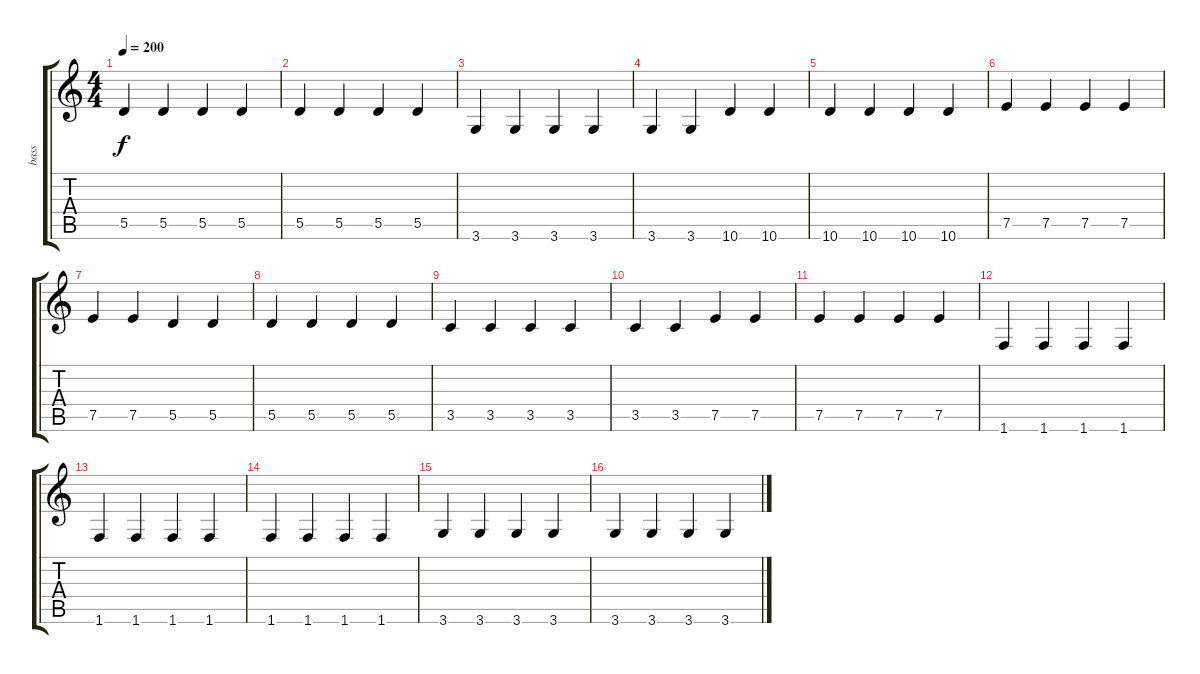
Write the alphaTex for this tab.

\track ("bass" "bass") {instrument electricbasspick}
\staff {score tabs}
\tuning (E4 B3 G3 D3 A2 E2) {hide}
\ts (4 4)
\tempo 200
\clef g2
\ks c
5.5.4{dy f} 5.5.4 5.5.4 5.5.4 |
5.5.4 5.5.4 5.5.4 5.5.4 |
3.6.4 3.6.4 3.6.4 3.6.4 |
3.6.4 3.6.4 10.6.4 10.6.4 |
10.6.4 10.6.4 10.6.4 10.6.4 |
7.5.4 7.5.4 7.5.4 7.5.4 |
7.5.4 7.5.4 5.5.4 5.5.4 |
5.5.4 5.5.4 5.5.4 5.5.4 |
3.5.4 3.5.4 3.5.4 3.5.4 |
3.5.4 3.5.4 7.5.4 7.5.4 |
7.5.4 7.5.4 7.5.4 7.5.4 |
1.6.4 1.6.4 1.6.4 1.6.4 |
1.6.4 1.6.4 1.6.4 1.6.4 |
1.6.4 1.6.4 1.6.4 1.6.4 |
3.6.4 3.6.4 3.6.4 3.6.4 |
3.6.4 3.6.4 3.6.4 3.6.4
